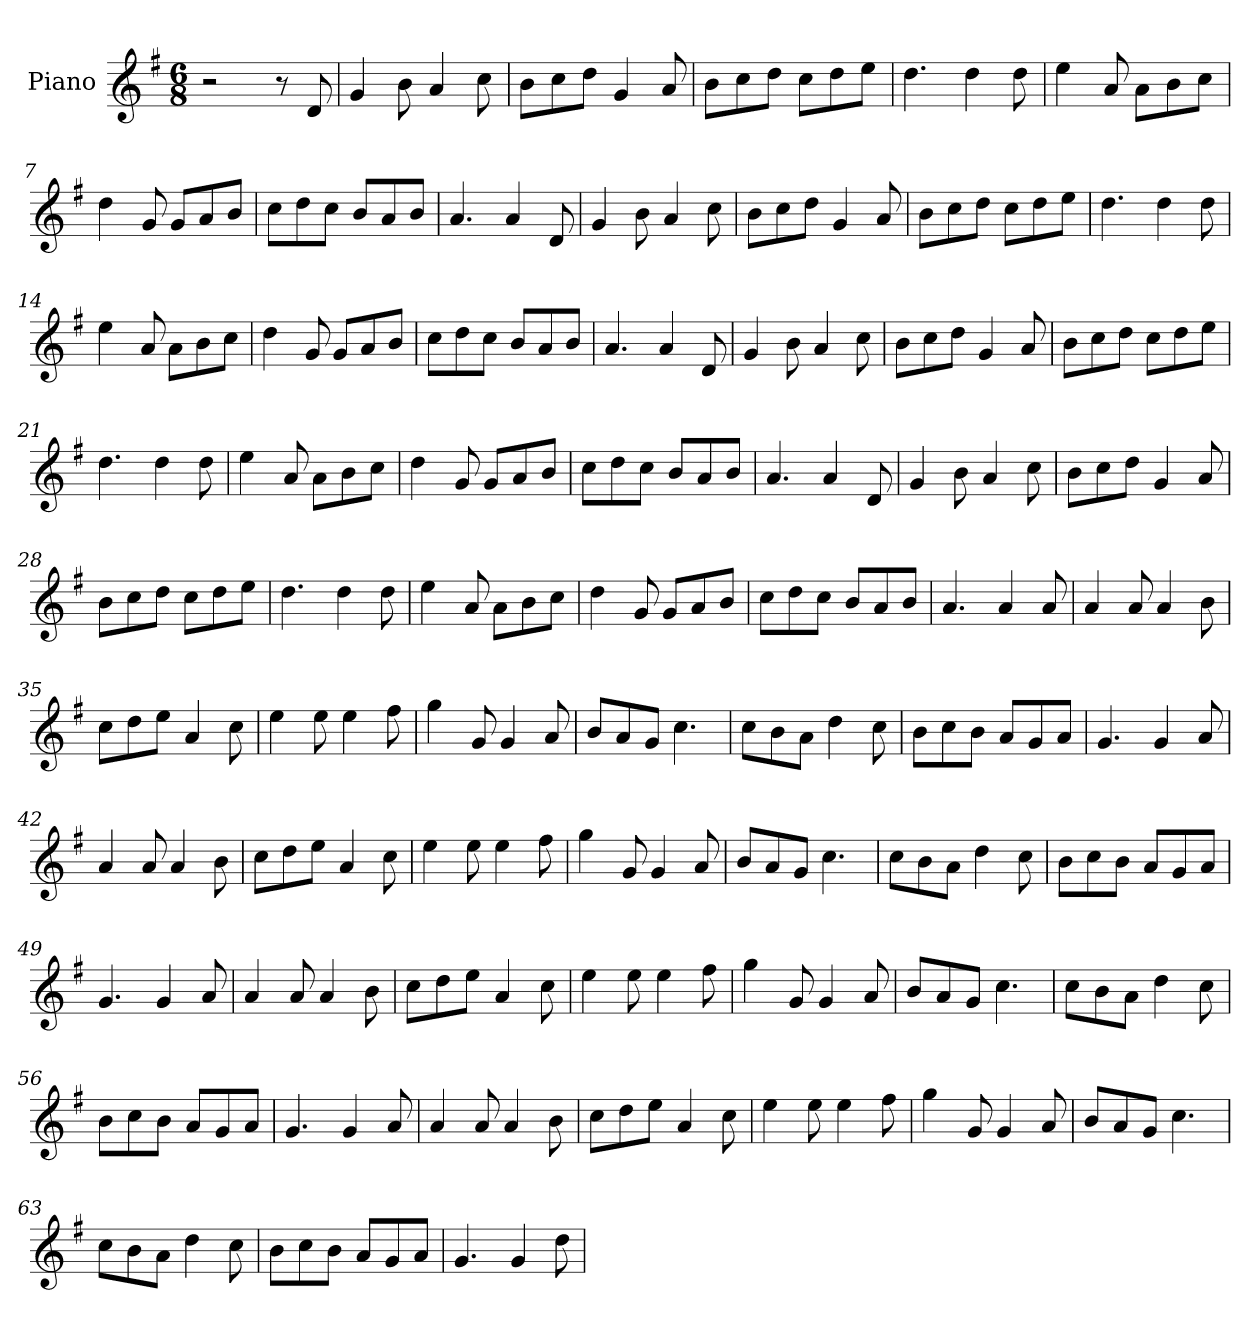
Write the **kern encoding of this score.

**kern
*part1
*staff1
*I"Piano
*I'Pno
*clefG2
*k[f#]
*M6/8
=1
2r
8r
8d/
=2
4g/
8b\
4a/
8cc\
=3
8b\L
8cc\
8dd\J
4g/
8a/
=4
8b\L
8cc\
8dd\J
8cc\L
8dd\
8ee\J
=5
4.dd\
4dd\
8dd\
=6
4ee\
8a/
8a\L
8b\
8cc\J
=7
4dd\
8g/
8g/L
8a/
8b/J
=8
8cc\L
8dd\
8cc\J
8b/L
8a/
8b/J
=9
4.a/
4a/
8d/
=10
4g/
8b\
4a/
8cc\
=11
8b\L
8cc\
8dd\J
4g/
8a/
=12
8b\L
8cc\
8dd\J
8cc\L
8dd\
8ee\J
=13
4.dd\
4dd\
8dd\
=14
4ee\
8a/
8a\L
8b\
8cc\J
=15
4dd\
8g/
8g/L
8a/
8b/J
=16
8cc\L
8dd\
8cc\J
8b/L
8a/
8b/J
=17
4.a/
4a/
8d/
=18
4g/
8b\
4a/
8cc\
=19
8b\L
8cc\
8dd\J
4g/
8a/
=20
8b\L
8cc\
8dd\J
8cc\L
8dd\
8ee\J
=21
4.dd\
4dd\
8dd\
=22
4ee\
8a/
8a\L
8b\
8cc\J
=23
4dd\
8g/
8g/L
8a/
8b/J
=24
8cc\L
8dd\
8cc\J
8b/L
8a/
8b/J
=25
4.a/
4a/
8d/
=26
4g/
8b\
4a/
8cc\
=27
8b\L
8cc\
8dd\J
4g/
8a/
=28
8b\L
8cc\
8dd\J
8cc\L
8dd\
8ee\J
=29
4.dd\
4dd\
8dd\
=30
4ee\
8a/
8a\L
8b\
8cc\J
=31
4dd\
8g/
8g/L
8a/
8b/J
=32
8cc\L
8dd\
8cc\J
8b/L
8a/
8b/J
=33
4.a/
4a/
8a/
=34
4a/
8a/
4a/
8b\
=35
8cc\L
8dd\
8ee\J
4a/
8cc\
=36
4ee\
8ee\
4ee\
8ff#\
=37
4gg\
8g/
4g/
8a/
=38
8b/L
8a/
8g/J
4.cc\
=39
8cc\L
8b\
8a\J
4dd\
8cc\
=40
8b\L
8cc\
8b\J
8a/L
8g/
8a/J
=41
4.g/
4g/
8a/
=42
4a/
8a/
4a/
8b\
=43
8cc\L
8dd\
8ee\J
4a/
8cc\
=44
4ee\
8ee\
4ee\
8ff#\
=45
4gg\
8g/
4g/
8a/
=46
8b/L
8a/
8g/J
4.cc\
=47
8cc\L
8b\
8a\J
4dd\
8cc\
=48
8b\L
8cc\
8b\J
8a/L
8g/
8a/J
=49
4.g/
4g/
8a/
=50
4a/
8a/
4a/
8b\
=51
8cc\L
8dd\
8ee\J
4a/
8cc\
=52
4ee\
8ee\
4ee\
8ff#\
=53
4gg\
8g/
4g/
8a/
=54
8b/L
8a/
8g/J
4.cc\
=55
8cc\L
8b\
8a\J
4dd\
8cc\
=56
8b\L
8cc\
8b\J
8a/L
8g/
8a/J
=57
4.g/
4g/
8a/
=58
4a/
8a/
4a/
8b\
=59
8cc\L
8dd\
8ee\J
4a/
8cc\
=60
4ee\
8ee\
4ee\
8ff#\
=61
4gg\
8g/
4g/
8a/
=62
8b/L
8a/
8g/J
4.cc\
=63
8cc\L
8b\
8a\J
4dd\
8cc\
=64
8b\L
8cc\
8b\J
8a/L
8g/
8a/J
=65
4.g/
4g/
8dd\
=
*-
